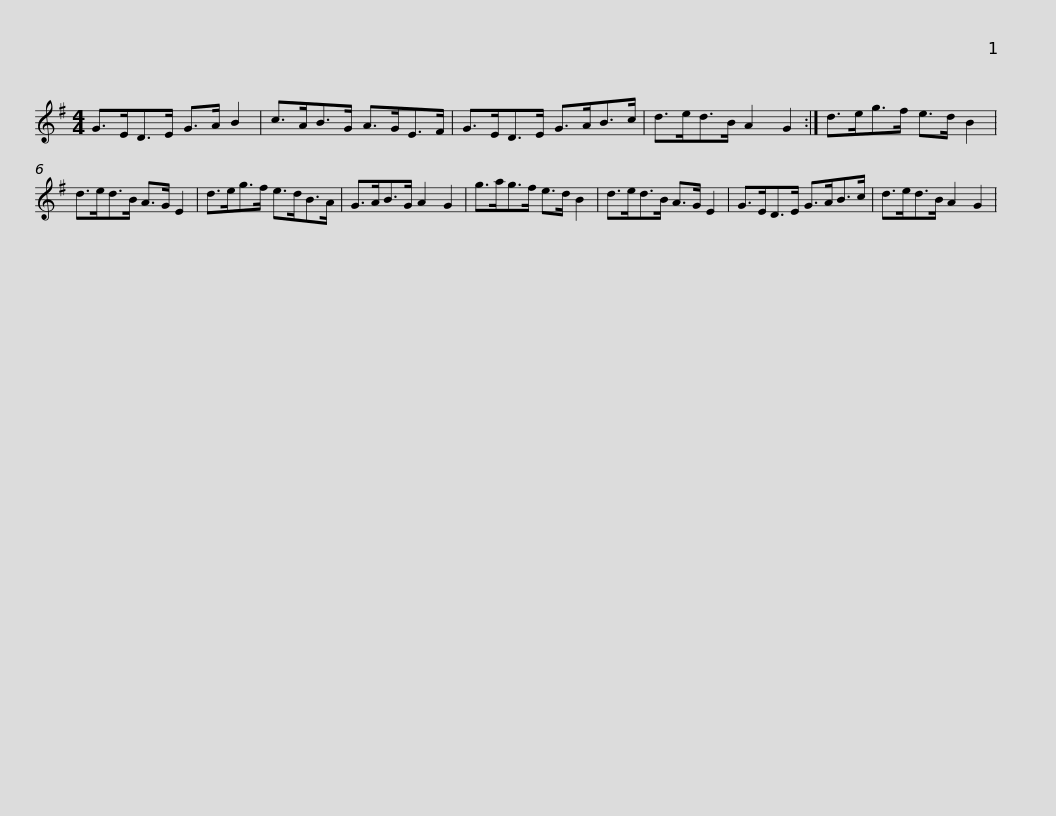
X:1
L:1/8
M:4/4
I:linebreak $
K:G
V:1 treble
V:1
 G>ED>E G>A B2 | c>AB>G A>GE>F | G>ED>E G>AB>c | d>ed>B A2 G2 :| d>eg>f e>d B2 |$ %5
 d>ed>B A>G E2 | d>eg>f e>dB>A | G>AB>G A2 G2 | g>ag>f e>d B2 | d>ed>B A>G E2 |$ %10
 G>ED>E G>AB>c | d>ed>B A2 G2 | %12
